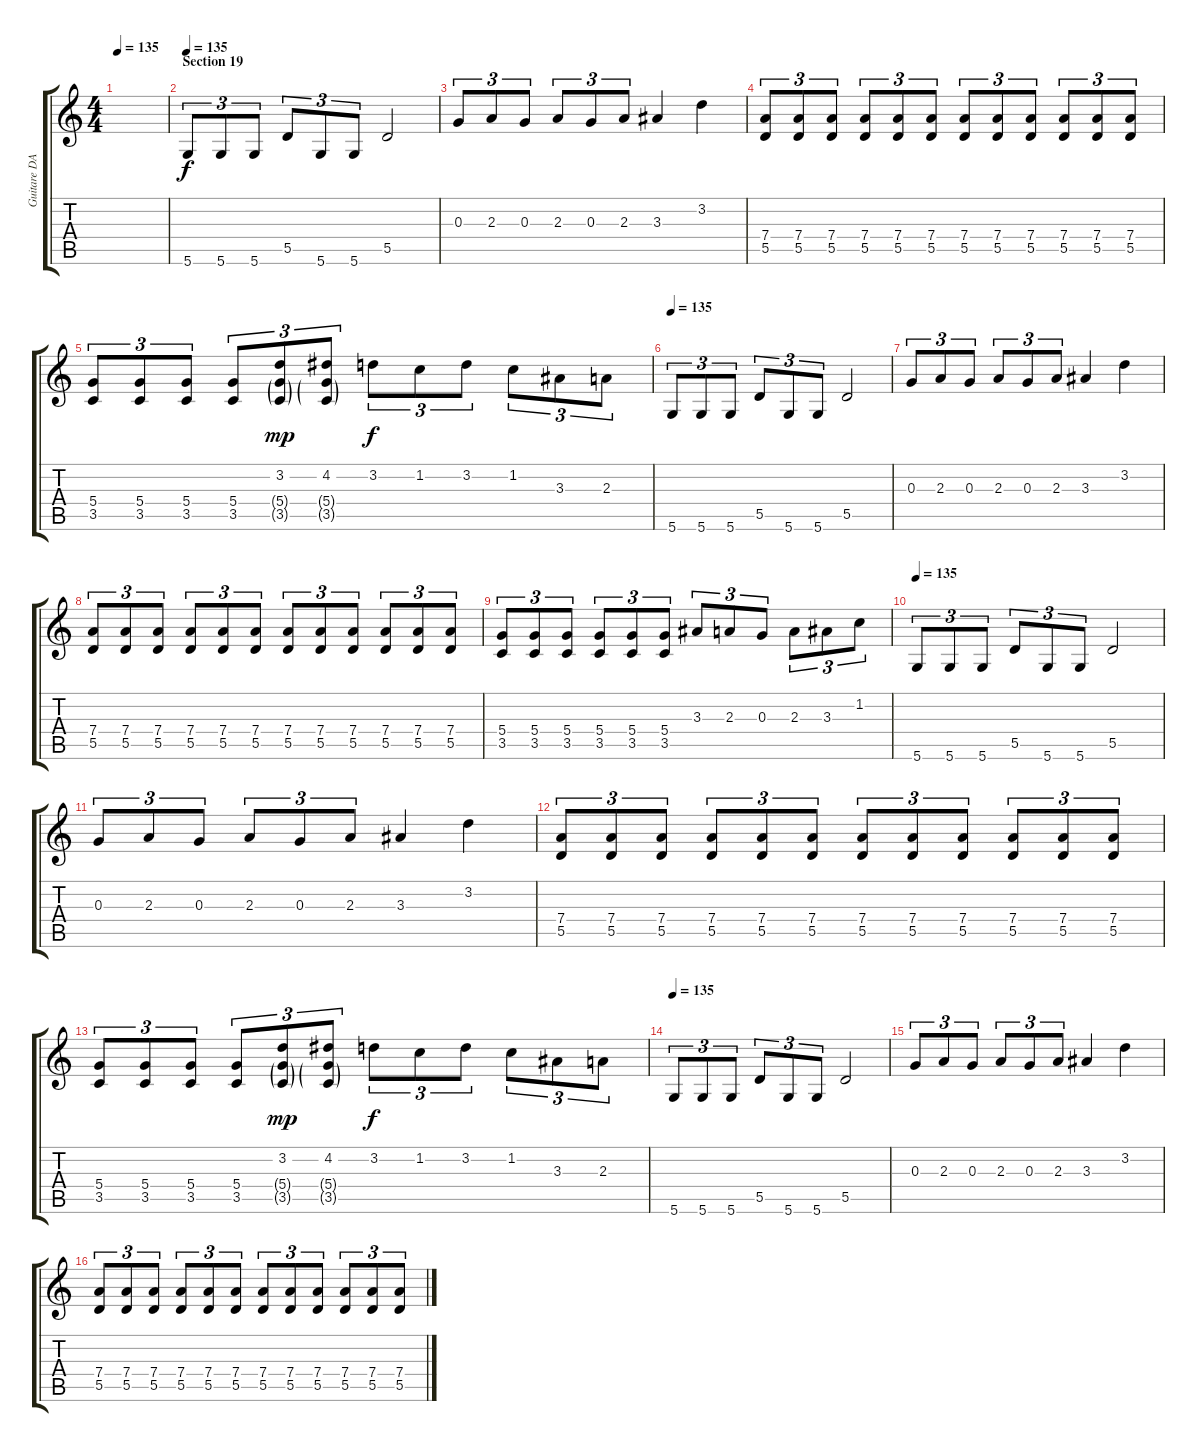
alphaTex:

\track ("Guitare DADGBE" "Guitare DA") {instrument distortionguitar}
\staff {score tabs}
\tuning (E4 B3 G3 D3 A2 D2) {hide}
\ts (4 4)
\tempo 135
\clef g2
\ks c
|
\section ("" "Section 19")
\tempo 135
5.6.8{tu (3 2)} 5.6.8{tu (3 2)} 5.6.8{tu (3 2)} 5.5.8{tu (3 2)} 5.6.8{tu (3 2)} 5.6.8{tu (3 2)} 5.5.2 |
0.3.8{tu (3 2)} 2.3.8{tu (3 2)} 0.3.8{tu (3 2)} 2.3.8{tu (3 2)} 0.3.8{tu (3 2)} 2.3.8{tu (3 2)} 3.3.4 3.2.4 |
(7.4 5.5).8{tu (3 2)} (7.4 5.5).8{tu (3 2)} (7.4 5.5).8{tu (3 2)} (7.4 5.5).8{tu (3 2)} (7.4 5.5).8{tu (3 2)} (7.4 5.5).8{tu (3 2)} (7.4 5.5).8{tu (3 2)} (7.4 5.5).8{tu (3 2)} (7.4 5.5).8{tu (3 2)} (7.4 5.5).8{tu (3 2)} (7.4 5.5).8{tu (3 2)} (7.4 5.5).8{tu (3 2)} |
(5.4 3.5).8{tu (3 2)} (5.4 3.5).8{tu (3 2)} (5.4 3.5).8{tu (3 2)} (5.4 3.5).8{tu (3 2)} (3.2 5.4{g} 3.5{g}).8{tu (3 2) dy mp} (4.2 5.4{g} 3.5{g}).8{tu (3 2)} 3.2.8{tu (3 2) dy f} 1.2.8{tu (3 2)} 3.2.8{tu (3 2)} 1.2.8{tu (3 2)} 3.3.8{tu (3 2)} 2.3.8{tu (3 2)} |
\tempo 135
5.6.8{tu (3 2)} 5.6.8{tu (3 2)} 5.6.8{tu (3 2)} 5.5.8{tu (3 2)} 5.6.8{tu (3 2)} 5.6.8{tu (3 2)} 5.5.2 |
0.3.8{tu (3 2)} 2.3.8{tu (3 2)} 0.3.8{tu (3 2)} 2.3.8{tu (3 2)} 0.3.8{tu (3 2)} 2.3.8{tu (3 2)} 3.3.4 3.2.4 |
(7.4 5.5).8{tu (3 2)} (7.4 5.5).8{tu (3 2)} (7.4 5.5).8{tu (3 2)} (7.4 5.5).8{tu (3 2)} (7.4 5.5).8{tu (3 2)} (7.4 5.5).8{tu (3 2)} (7.4 5.5).8{tu (3 2)} (7.4 5.5).8{tu (3 2)} (7.4 5.5).8{tu (3 2)} (7.4 5.5).8{tu (3 2)} (7.4 5.5).8{tu (3 2)} (7.4 5.5).8{tu (3 2)} |
(5.4 3.5).8{tu (3 2)} (5.4 3.5).8{tu (3 2)} (5.4 3.5).8{tu (3 2)} (5.4 3.5).8{tu (3 2)} (5.4 3.5).8{tu (3 2)} (5.4 3.5).8{tu (3 2)} 3.3.8{tu (3 2)} 2.3.8{tu (3 2)} 0.3.8{tu (3 2)} 2.3.8{tu (3 2)} 3.3.8{tu (3 2)} 1.2.8{tu (3 2)} |
\tempo 135
5.6.8{tu (3 2)} 5.6.8{tu (3 2)} 5.6.8{tu (3 2)} 5.5.8{tu (3 2)} 5.6.8{tu (3 2)} 5.6.8{tu (3 2)} 5.5.2 |
0.3.8{tu (3 2)} 2.3.8{tu (3 2)} 0.3.8{tu (3 2)} 2.3.8{tu (3 2)} 0.3.8{tu (3 2)} 2.3.8{tu (3 2)} 3.3.4 3.2.4 |
(7.4 5.5).8{tu (3 2)} (7.4 5.5).8{tu (3 2)} (7.4 5.5).8{tu (3 2)} (7.4 5.5).8{tu (3 2)} (7.4 5.5).8{tu (3 2)} (7.4 5.5).8{tu (3 2)} (7.4 5.5).8{tu (3 2)} (7.4 5.5).8{tu (3 2)} (7.4 5.5).8{tu (3 2)} (7.4 5.5).8{tu (3 2)} (7.4 5.5).8{tu (3 2)} (7.4 5.5).8{tu (3 2)} |
(5.4 3.5).8{tu (3 2)} (5.4 3.5).8{tu (3 2)} (5.4 3.5).8{tu (3 2)} (5.4 3.5).8{tu (3 2)} (3.2 5.4{g} 3.5{g}).8{tu (3 2) dy mp} (4.2 5.4{g} 3.5{g}).8{tu (3 2)} 3.2.8{tu (3 2) dy f} 1.2.8{tu (3 2)} 3.2.8{tu (3 2)} 1.2.8{tu (3 2)} 3.3.8{tu (3 2)} 2.3.8{tu (3 2)} |
\tempo 135
5.6.8{tu (3 2)} 5.6.8{tu (3 2)} 5.6.8{tu (3 2)} 5.5.8{tu (3 2)} 5.6.8{tu (3 2)} 5.6.8{tu (3 2)} 5.5.2 |
0.3.8{tu (3 2)} 2.3.8{tu (3 2)} 0.3.8{tu (3 2)} 2.3.8{tu (3 2)} 0.3.8{tu (3 2)} 2.3.8{tu (3 2)} 3.3.4 3.2.4 |
(7.4 5.5).8{tu (3 2)} (7.4 5.5).8{tu (3 2)} (7.4 5.5).8{tu (3 2)} (7.4 5.5).8{tu (3 2)} (7.4 5.5).8{tu (3 2)} (7.4 5.5).8{tu (3 2)} (7.4 5.5).8{tu (3 2)} (7.4 5.5).8{tu (3 2)} (7.4 5.5).8{tu (3 2)} (7.4 5.5).8{tu (3 2)} (7.4 5.5).8{tu (3 2)} (7.4 5.5).8{tu (3 2)}
